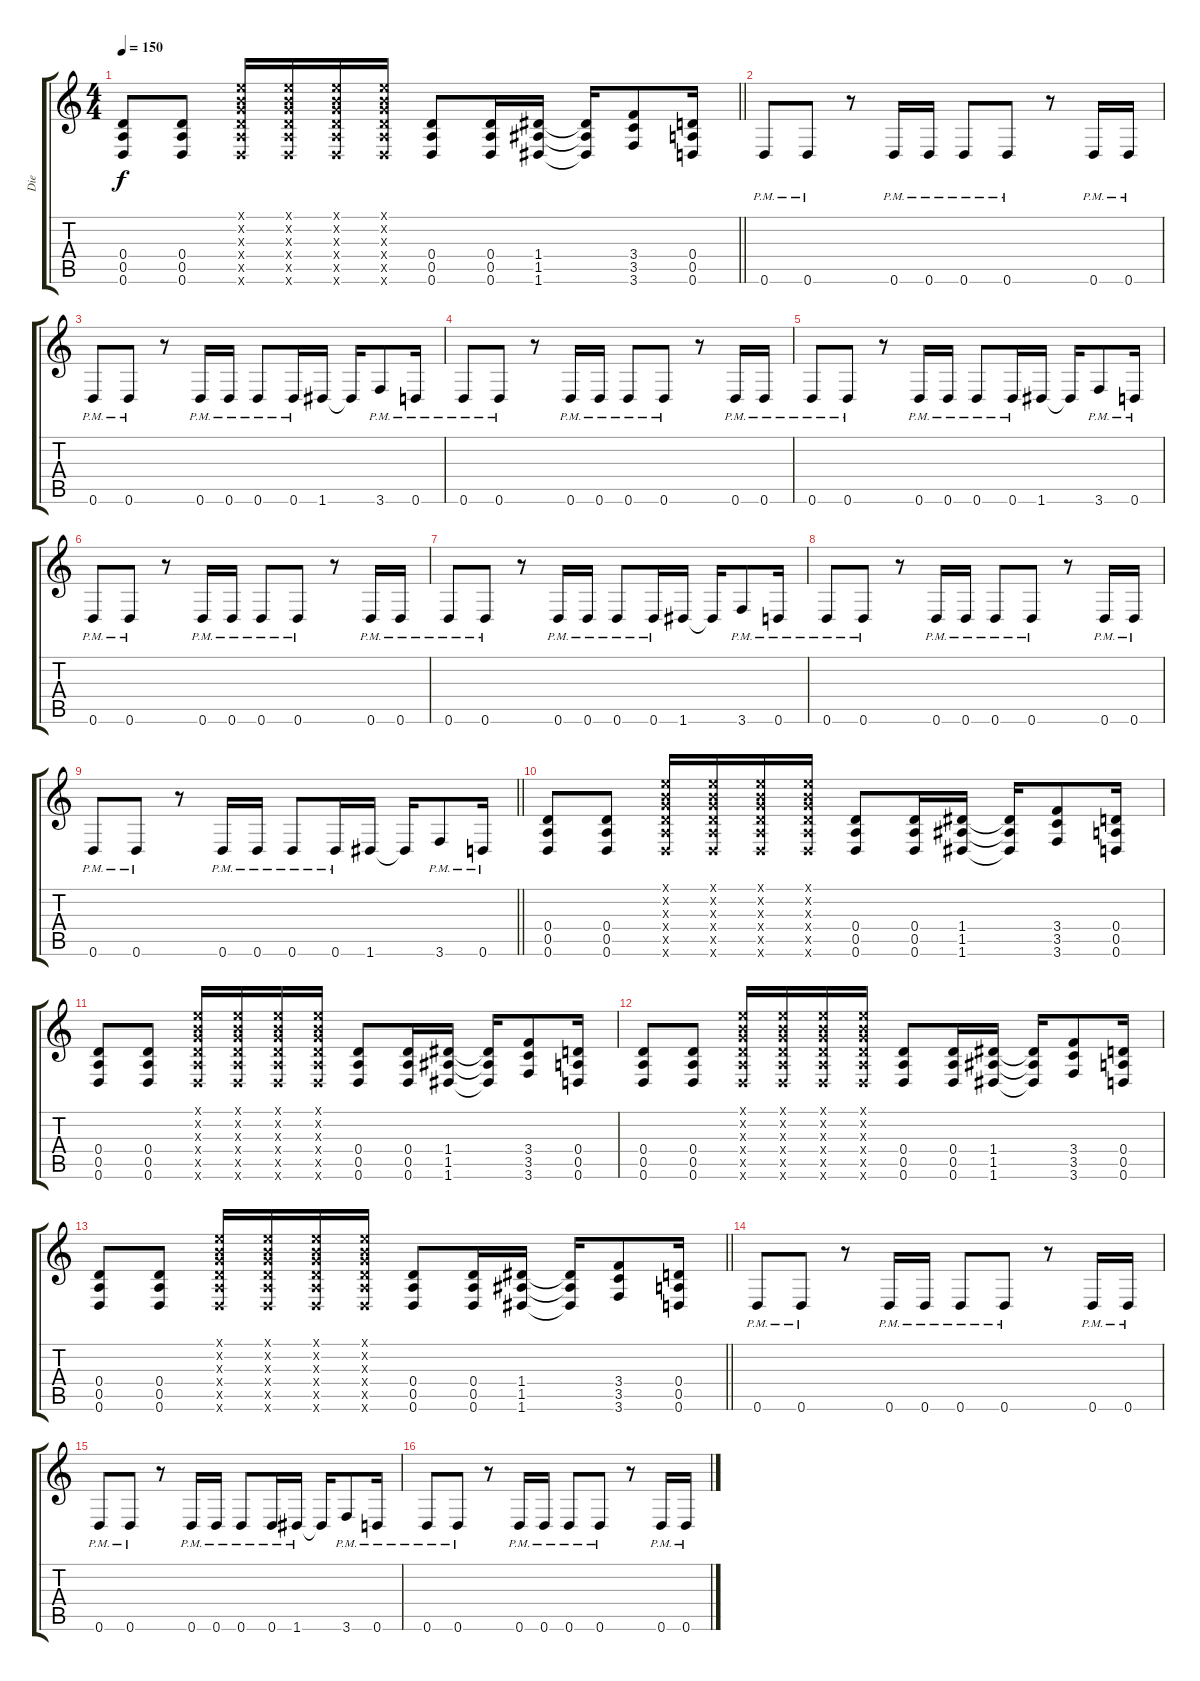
\track ("Die" "Die") {instrument distortionguitar}
\staff {score tabs}
\tuning (E4 B3 G3 D3 A2 D2) {hide}
\ts (4 4)
\tempo 150
\clef g2
\barLineRight lightlight
\ks c
(0.4 0.5 0.6).8{dy f} (0.4 0.5 0.6).8 (0.1{x} 0.2{x} 0.3{x} 0.4{x} 0.5{x} 0.6{x}).16 (0.1{x} 0.2{x} 0.3{x} 0.4{x} 0.5{x} 0.6{x}).16 (0.1{x} 0.2{x} 0.3{x} 0.4{x} 0.5{x} 0.6{x}).16 (0.1{x} 0.2{x} 0.3{x} 0.4{x} 0.5{x} 0.6{x}).16 (0.4 0.5 0.6).8 (0.4 0.5 0.6).16 (1.4 1.5 1.6).16 (1.4{t} 1.5{t} 1.6{t}).16 (3.4 3.5 3.6).8 (0.4 0.5 0.6).16 |
0.6{pm}.8 0.6{pm}.8 r.8 0.6{pm}.16 0.6{pm}.16 0.6{pm}.8 0.6{pm}.8 r.8 0.6{pm}.16 0.6{pm}.16 |
0.6{pm}.8 0.6{pm}.8 r.8 0.6{pm}.16 0.6{pm}.16 0.6{pm}.8 0.6{pm}.16 1.6.16 1.6{t}.16 3.6{pm}.8 0.6{pm}.16 |
0.6{pm}.8 0.6{pm}.8 r.8 0.6{pm}.16 0.6{pm}.16 0.6{pm}.8 0.6{pm}.8 r.8 0.6{pm}.16 0.6{pm}.16 |
0.6{pm}.8 0.6{pm}.8 r.8 0.6{pm}.16 0.6{pm}.16 0.6{pm}.8 0.6{pm}.16 1.6.16 1.6{t}.16 3.6{pm}.8 0.6{pm}.16 |
0.6{pm}.8 0.6{pm}.8 r.8 0.6{pm}.16 0.6{pm}.16 0.6{pm}.8 0.6{pm}.8 r.8 0.6{pm}.16 0.6{pm}.16 |
0.6{pm}.8 0.6{pm}.8 r.8 0.6{pm}.16 0.6{pm}.16 0.6{pm}.8 0.6{pm}.16 1.6.16 1.6{t}.16 3.6{pm}.8 0.6{pm}.16 |
0.6{pm}.8 0.6{pm}.8 r.8 0.6{pm}.16 0.6{pm}.16 0.6{pm}.8 0.6{pm}.8 r.8 0.6{pm}.16 0.6{pm}.16 |
\barLineRight lightlight
0.6{pm}.8 0.6{pm}.8 r.8 0.6{pm}.16 0.6{pm}.16 0.6{pm}.8 0.6{pm}.16 1.6.16 1.6{t}.16 3.6{pm}.8 0.6{pm}.16 |
(0.4 0.5 0.6).8 (0.4 0.5 0.6).8 (0.1{x} 0.2{x} 0.3{x} 0.4{x} 0.5{x} 0.6{x}).16 (0.1{x} 0.2{x} 0.3{x} 0.4{x} 0.5{x} 0.6{x}).16 (0.1{x} 0.2{x} 0.3{x} 0.4{x} 0.5{x} 0.6{x}).16 (0.1{x} 0.2{x} 0.3{x} 0.4{x} 0.5{x} 0.6{x}).16 (0.4 0.5 0.6).8 (0.4 0.5 0.6).16 (1.4 1.5 1.6).16 (1.4{t} 1.5{t} 1.6{t}).16 (3.4 3.5 3.6).8 (0.4 0.5 0.6).16 |
(0.4 0.5 0.6).8 (0.4 0.5 0.6).8 (0.1{x} 0.2{x} 0.3{x} 0.4{x} 0.5{x} 0.6{x}).16 (0.1{x} 0.2{x} 0.3{x} 0.4{x} 0.5{x} 0.6{x}).16 (0.1{x} 0.2{x} 0.3{x} 0.4{x} 0.5{x} 0.6{x}).16 (0.1{x} 0.2{x} 0.3{x} 0.4{x} 0.5{x} 0.6{x}).16 (0.4 0.5 0.6).8 (0.4 0.5 0.6).16 (1.4 1.5 1.6).16 (1.4{t} 1.5{t} 1.6{t}).16 (3.4 3.5 3.6).8 (0.4 0.5 0.6).16 |
(0.4 0.5 0.6).8 (0.4 0.5 0.6).8 (0.1{x} 0.2{x} 0.3{x} 0.4{x} 0.5{x} 0.6{x}).16 (0.1{x} 0.2{x} 0.3{x} 0.4{x} 0.5{x} 0.6{x}).16 (0.1{x} 0.2{x} 0.3{x} 0.4{x} 0.5{x} 0.6{x}).16 (0.1{x} 0.2{x} 0.3{x} 0.4{x} 0.5{x} 0.6{x}).16 (0.4 0.5 0.6).8 (0.4 0.5 0.6).16 (1.4 1.5 1.6).16 (1.4{t} 1.5{t} 1.6{t}).16 (3.4 3.5 3.6).8 (0.4 0.5 0.6).16 |
\barLineRight lightlight
(0.4 0.5 0.6).8 (0.4 0.5 0.6).8 (0.1{x} 0.2{x} 0.3{x} 0.4{x} 0.5{x} 0.6{x}).16 (0.1{x} 0.2{x} 0.3{x} 0.4{x} 0.5{x} 0.6{x}).16 (0.1{x} 0.2{x} 0.3{x} 0.4{x} 0.5{x} 0.6{x}).16 (0.1{x} 0.2{x} 0.3{x} 0.4{x} 0.5{x} 0.6{x}).16 (0.4 0.5 0.6).8 (0.4 0.5 0.6).16 (1.4 1.5 1.6).16 (1.4{t} 1.5{t} 1.6{t}).16 (3.4 3.5 3.6).8 (0.4 0.5 0.6).16 |
0.6{pm}.8 0.6{pm}.8 r.8 0.6{pm}.16 0.6{pm}.16 0.6{pm}.8 0.6{pm}.8 r.8 0.6{pm}.16 0.6{pm}.16 |
0.6{pm}.8 0.6{pm}.8 r.8 0.6{pm}.16 0.6{pm}.16 0.6{pm}.8 0.6{pm}.16 1.6{pm}.16 1.6{t}.16 3.6{pm}.8 0.6{pm}.16 |
0.6{pm}.8 0.6{pm}.8 r.8 0.6{pm}.16 0.6{pm}.16 0.6{pm}.8 0.6{pm}.8 r.8 0.6{pm}.16 0.6{pm}.16
